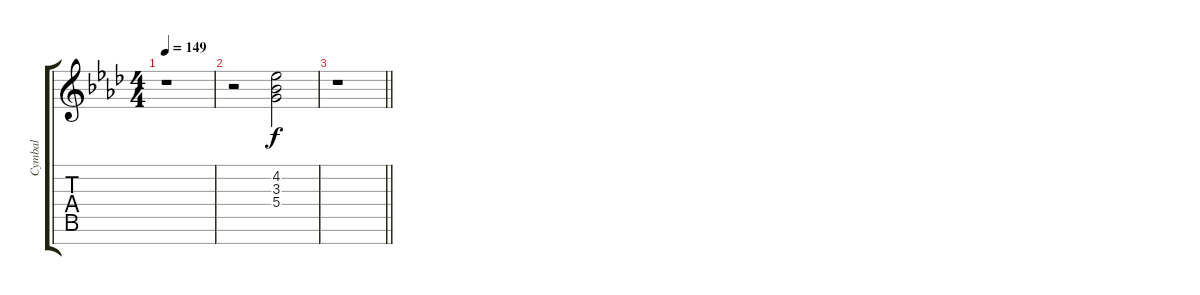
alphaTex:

\track ("Cymbal" "Cymbal") {instrument reversecymbal}
\staff {score tabs}
\tuning (E5 B4 G4 D4 A3 E3 B2) {hide}
\ts (4 4)
\tempo 149
\clef g2
\ks ab
r.1{dy f} |
r.2 (4.2 3.3 5.4).2 |
\barLineRight lightlight
r.1
